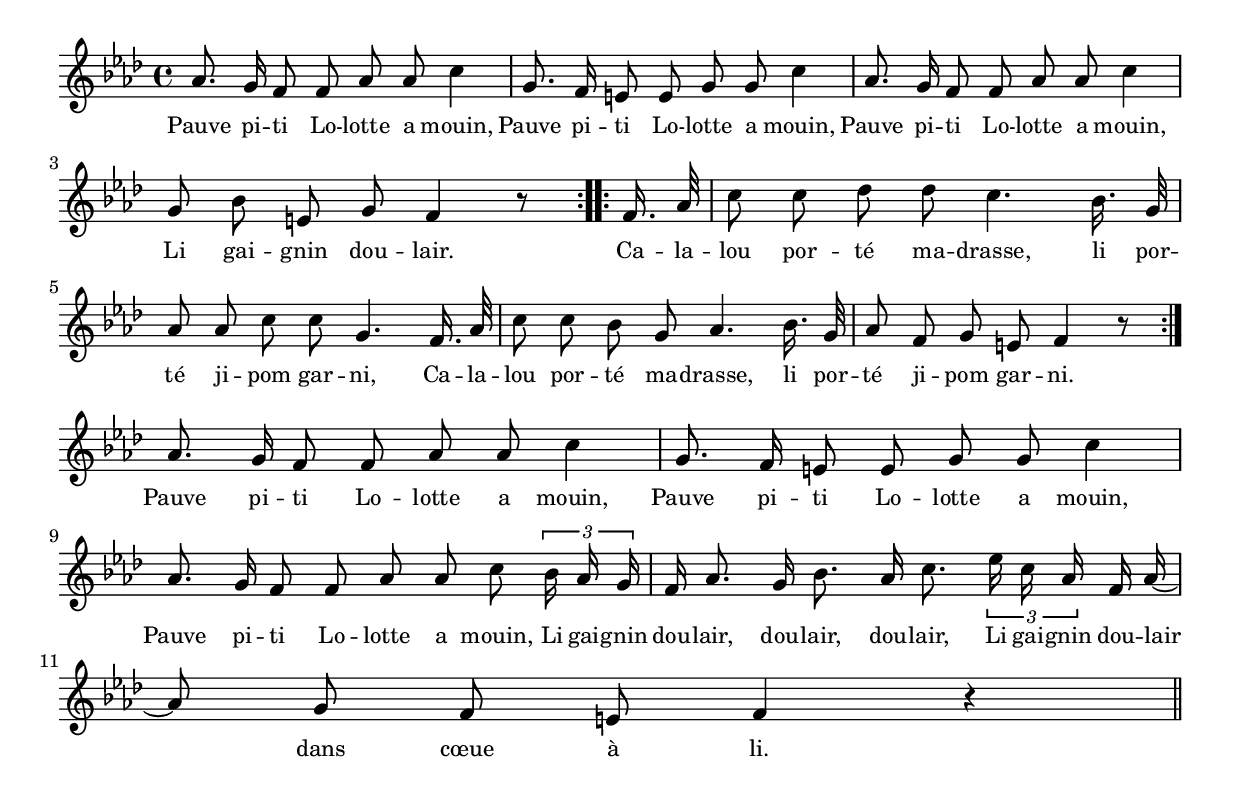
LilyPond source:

% 135.ly - Score sheet for "Lolotte"
% Copyright (C) 2007  Marcus Brinkmann <marcus@gnu.org>
%
% This score sheet is free software; you can redistribute it and/or
% modify it under the terms of the Creative Commons Legal Code
% Attribution-ShareALike as published by Creative Commons; either
% version 2.0 of the License, or (at your option) any later version.
%
% This score sheet is distributed in the hope that it will be useful,
% but WITHOUT ANY WARRANTY; without even the implied warranty of
% MERCHANTABILITY or FITNESS FOR A PARTICULAR PURPOSE.  See the
% Creative Commons Legal Code Attribution-ShareALike for more details.
%
% You should have received a copy of the Creative Commons Legal Code
% Attribution-ShareALike along with this score sheet; if not, write to
% Creative Commons, 543 Howard Street, 5th Floor,
% San Francisco, CA 94105-3013  United States

\version "2.10.0"

%\header
%{
%  title = "Lolotte"
%  composer = "trad."
%}

melody =
<<
     \context Voice
    {
	\set Staff.midiInstrument = "acoustic grand"
	\override Staff.VerticalAxisGroup #'minimum-Y-extent = #'(0 . 0)
	
	\autoBeamOff

	\time 4/4
	\clef violin
	\key f \minor
	{
	    \repeat volta 2
	    {
		\partial 1
		as'8. g'16 f'8 f' as' as' c''4 | g'8. f'16 e'8 e' g' g' c''4 |
		as'8. g'16 f'8 f' as' as' c''4 | g'8 bes' e' g' f'4 r8
	    }
	    \repeat volta 2
	    {
		f'16. as'32 | c''8 c'' des'' des'' c''4. bes'16. g'32 |
		as'8 as' c'' c'' g'4. f'16. as'32 |
		c''8 c'' bes' g' as'4. bes'16. g'32 |
		as'8 f' g' e' f'4 r8 
	    }
	    \break
	    \partial 1 as'8. g'16 f'8 f' as' as' c''4 |
	    g'8. f'16 e'8 e' g' g' c''4 |
	    \break
	    as'8. g'16 f'8 f' as' as' c'' \times 2/3 { bes'16 as' g' } |
	    f'16 as'8. g'16 bes'8. as'16 c''8. \times 2/3 { es''16 c'' as' }
	    f'16 as'16~ |
	    \break
	    as'8 g' f' e' f'4 r4 \bar "||"
	}
    }
    \lyricsto "" \new Lyrics
    {
        \override LyricText #'font-size = #0
        \override StanzaNumber #'font-size = #-1

	Pauve pi -- ti Lo -- lotte a mouin,
	Pauve pi -- ti Lo -- lotte a mouin,
	Pauve pi -- ti Lo -- lotte a mouin,
	Li gai -- gnin dou -- lair.
	Ca -- la -- lou por -- té ma -- drasse,
	li por -- té ji -- pom gar -- ni,
	Ca -- la -- lou por -- té ma -- drasse,
	li por -- té ji -- pom gar -- ni.
	Pauve pi -- ti Lo -- lotte a mouin,
	Pauve pi -- ti Lo -- lotte a mouin,
	Pauve pi -- ti Lo -- lotte a mouin,
	Li gai -- gnin dou -- lair, dou -- lair, dou -- lair,
	Li gai -- gnin dou -- lair dans cœue à li.

    }
>>


\score
{
  \new Staff { \melody }

  \layout { indent = 0.0 }
}

\score
{
  \new Staff { \unfoldRepeats \melody }

  
  \midi {
    \context {
      \Score
      tempoWholesPerMinute = #(ly:make-moment 80 4)
      }
    }


}
